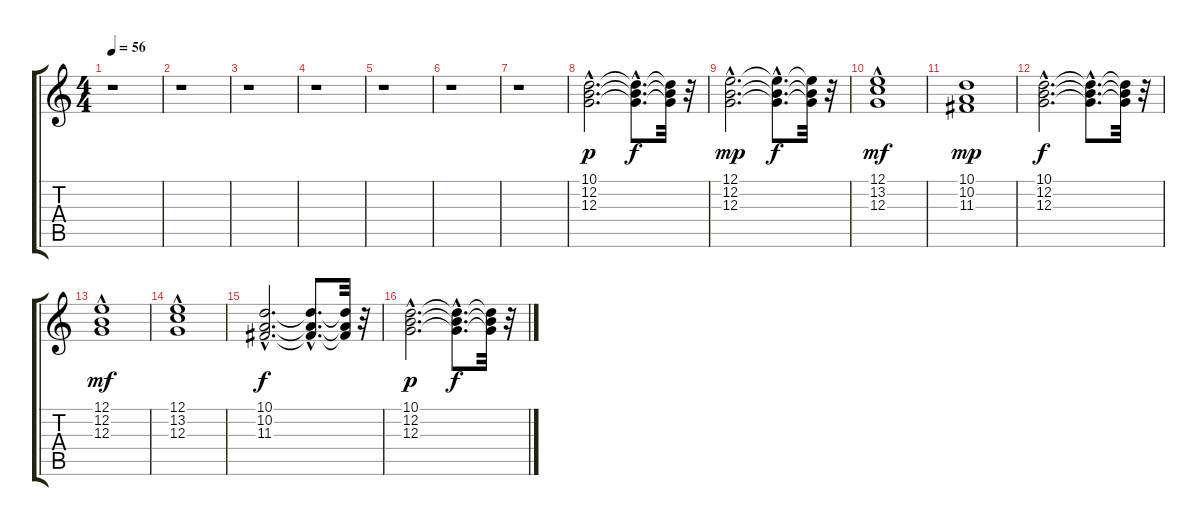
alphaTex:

\track "" {instrument synthstrings1}
\staff {score tabs}
\tuning (E4 B3 G3 D3 A2 E2) {hide}
\ts (4 4)
\tempo 56
\clef g2
\ks c
r.1{dy f} |
r.1 |
r.1 |
r.1 |
r.1 |
r.1 |
r.1 |
(10.1{hac} 12.2{hac} 12.3{hac}).2{d dy p} (10.1{hac t} 12.2{hac t} 12.3{hac t}).8{d dy f} (10.1{t} 12.2{t} 12.3{t}).32 r.32 |
(12.1{hac} 12.2{hac} 12.3{hac}).2{d dy mp} (12.1{hac t} 12.2{hac t} 12.3{hac t}).8{d dy f} (12.1{t} 12.2{t} 12.3{t}).32 r.32 |
(12.1{hac} 13.2 12.3).1{dy mf} |
(10.1 10.2 11.3).1{dy mp} |
(10.1{hac} 12.2{hac} 12.3{hac}).2{d dy f} (10.1{hac t} 12.2{hac t} 12.3{hac t}).8{d} (10.1{t} 12.2{t} 12.3{t}).32 r.32 |
(12.1{hac} 12.2 12.3{hac}).1{dy mf} |
(12.1{hac} 13.2 12.3{hac}).1 |
(10.1{hac} 10.2{hac} 11.3{hac}).2{d dy f} (10.1{hac t} 10.2{hac t} 11.3{hac t}).8{d} (10.1{t} 10.2{t} 11.3{t}).32 r.32 |
(10.1{hac} 12.2{hac} 12.3{hac}).2{d dy p} (10.1{hac t} 12.2{hac t} 12.3{hac t}).8{d dy f} (10.1{t} 12.2{t} 12.3{t}).32 r.32
